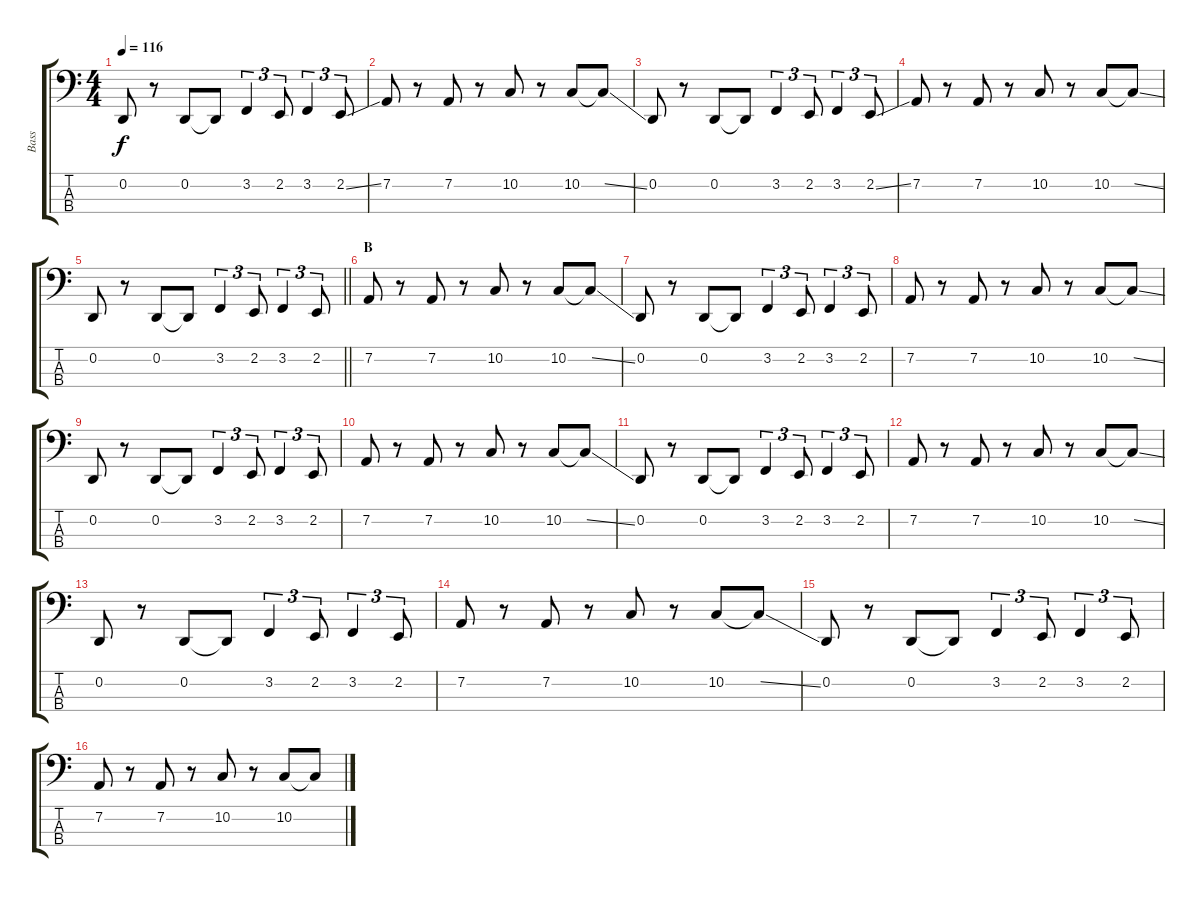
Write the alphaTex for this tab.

\track ("Bass" "Bass") {instrument lead2sawtooth}
\staff {score tabs}
\tuning (G2 D2 A1 D1) {hide}
\ts (4 4)
\tempo 116
\clef f4
\ks aminor
0.2.8{dy f} r.8 0.2.8 0.2{t}.8 3.2.4{tu (3 2)} 2.2.8{tu (3 2)} 3.2.4{tu (3 2)} 2.2{ss}.8{tu (3 2)} |
7.2.8 r.8 7.2.8 r.8 10.2.8 r.8 10.2.8 10.2{ss t}.8 |
0.2.8 r.8 0.2.8 0.2{t}.8 3.2.4{tu (3 2)} 2.2.8{tu (3 2)} 3.2.4{tu (3 2)} 2.2{ss}.8{tu (3 2)} |
7.2.8 r.8 7.2.8 r.8 10.2.8 r.8 10.2.8 10.2{ss t}.8 |
\barLineRight lightlight
0.2.8 r.8 0.2.8 0.2{t}.8 3.2.4{tu (3 2)} 2.2.8{tu (3 2)} 3.2.4{tu (3 2)} 2.2.8{tu (3 2)} |
\section ("" "B")
7.2.8 r.8 7.2.8 r.8 10.2.8 r.8 10.2.8 10.2{ss t}.8 |
0.2.8 r.8 0.2.8 0.2{t}.8 3.2.4{tu (3 2)} 2.2.8{tu (3 2)} 3.2.4{tu (3 2)} 2.2.8{tu (3 2)} |
7.2.8 r.8 7.2.8 r.8 10.2.8 r.8 10.2.8 10.2{ss t}.8 |
0.2.8 r.8 0.2.8 0.2{t}.8 3.2.4{tu (3 2)} 2.2.8{tu (3 2)} 3.2.4{tu (3 2)} 2.2.8{tu (3 2)} |
7.2.8 r.8 7.2.8 r.8 10.2.8 r.8 10.2.8 10.2{ss t}.8 |
0.2.8 r.8 0.2.8 0.2{t}.8 3.2.4{tu (3 2)} 2.2.8{tu (3 2)} 3.2.4{tu (3 2)} 2.2.8{tu (3 2)} |
7.2.8 r.8 7.2.8 r.8 10.2.8 r.8 10.2.8 10.2{ss t}.8 |
0.2.8 r.8 0.2.8 0.2{t}.8 3.2.4{tu (3 2)} 2.2.8{tu (3 2)} 3.2.4{tu (3 2)} 2.2.8{tu (3 2)} |
7.2.8 r.8 7.2.8 r.8 10.2.8 r.8 10.2.8 10.2{ss t}.8 |
0.2.8 r.8 0.2.8 0.2{t}.8 3.2.4{tu (3 2)} 2.2.8{tu (3 2)} 3.2.4{tu (3 2)} 2.2.8{tu (3 2)} |
7.2.8 r.8 7.2.8 r.8 10.2.8 r.8 10.2.8 10.2{ss t}.8
